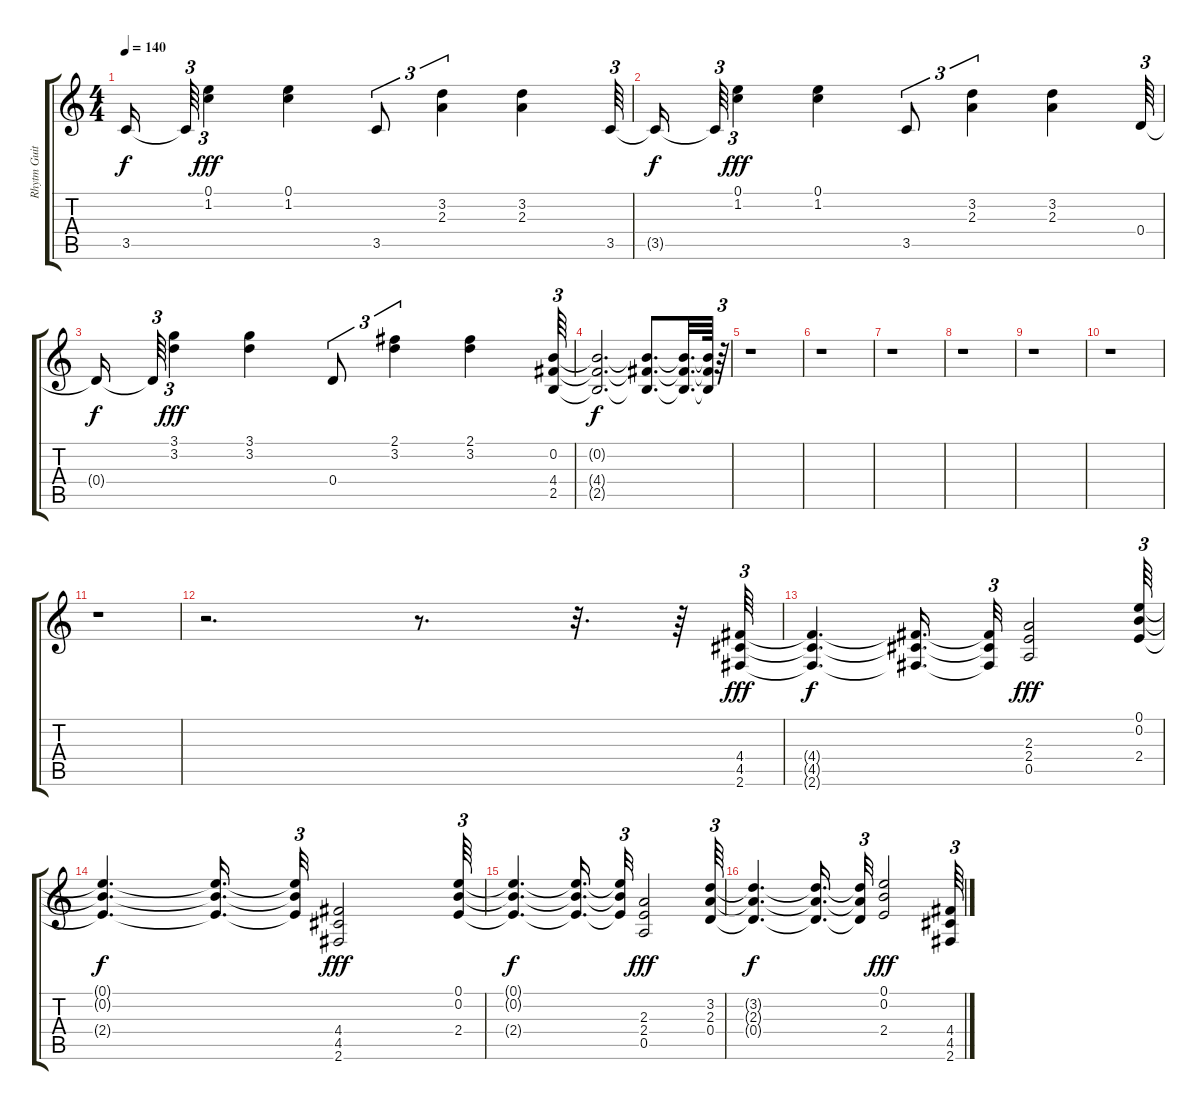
\track ("Rhytm Guitar" "Rhytm Guit") {instrument distortionguitar}
\staff {score tabs}
\tuning (E4 B3 G3 D3 A2 E2) {hide}
\ts (4 4)
\tempo 140
\clef g2
\ks c
3.5{t}.16{dy f} 3.5{t}.64{tu (3 2)} (0.1 1.2).4{tu (3 2) dy fff} (0.1 1.2).4 3.5.8{tu (3 2)} (3.2 2.3).4{tu (3 2)} (3.2 2.3).4 3.5.64{tu (3 2)} |
3.5{t}.16{dy f} 3.5{t}.64{tu (3 2)} (0.1 1.2).4{tu (3 2) dy fff} (0.1 1.2).4 3.5.8{tu (3 2)} (3.2 2.3).4{tu (3 2)} (3.2 2.3).4 0.4.64{tu (3 2)} |
0.4{t}.16{dy f} 0.4{t}.64{tu (3 2)} (3.1 3.2).4{tu (3 2) dy fff} (3.1 3.2).4 0.4.8{tu (3 2)} (2.1 3.2).4{tu (3 2)} (2.1 3.2).4 (0.2 4.4 2.5).64{tu (3 2)} |
(0.2{t} 4.4{t} 2.5{t}).2{d dy f} (0.2{t} 4.4{t} 2.5{t}).8{d} (0.2{t} 4.4{t} 2.5{t}).32{d} (0.2{t} 4.4{t} 2.5{t}).64 r.64{tu (3 2)} |
r.1 |
r.1 |
r.1 |
r.1 |
r.1 |
r.1 |
r.1 |
r.2{d} r.8{d} r.32{d} r.64 (4.4 4.5 2.6).64{tu (3 2) dy fff} |
(4.4{t} 4.5{t} 2.6{t}).4{d dy f} (4.4{t} 4.5{t} 2.6{t}).16{d} (4.4{t} 4.5{t} 2.6{t}).32{tu (3 2)} (2.3 2.4 0.5).2{dy fff} (0.1 0.2 2.4).64{tu (3 2)} |
(0.1{t} 0.2{t} 2.4{t}).4{d dy f} (0.1{t} 0.2{t} 2.4{t}).16{d} (0.1{t} 0.2{t} 2.4{t}).32{tu (3 2)} (4.4 4.5 2.6).2{dy fff} (0.1 0.2 2.4).64{tu (3 2)} |
(0.1{t} 0.2{t} 2.4{t}).4{d dy f} (0.1{t} 0.2{t} 2.4{t}).16{d} (0.1{t} 0.2{t} 2.4{t}).32{tu (3 2)} (2.3 2.4 0.5).2{dy fff} (3.2 2.3 0.4).64{tu (3 2)} |
(3.2{t} 2.3{t} 0.4{t}).4{d dy f} (3.2{t} 2.3{t} 0.4{t}).16{d} (3.2{t} 2.3{t} 0.4{t}).32{tu (3 2)} (0.1 0.2 2.4).2{dy fff} (4.4 4.5 2.6).64{tu (3 2)}
